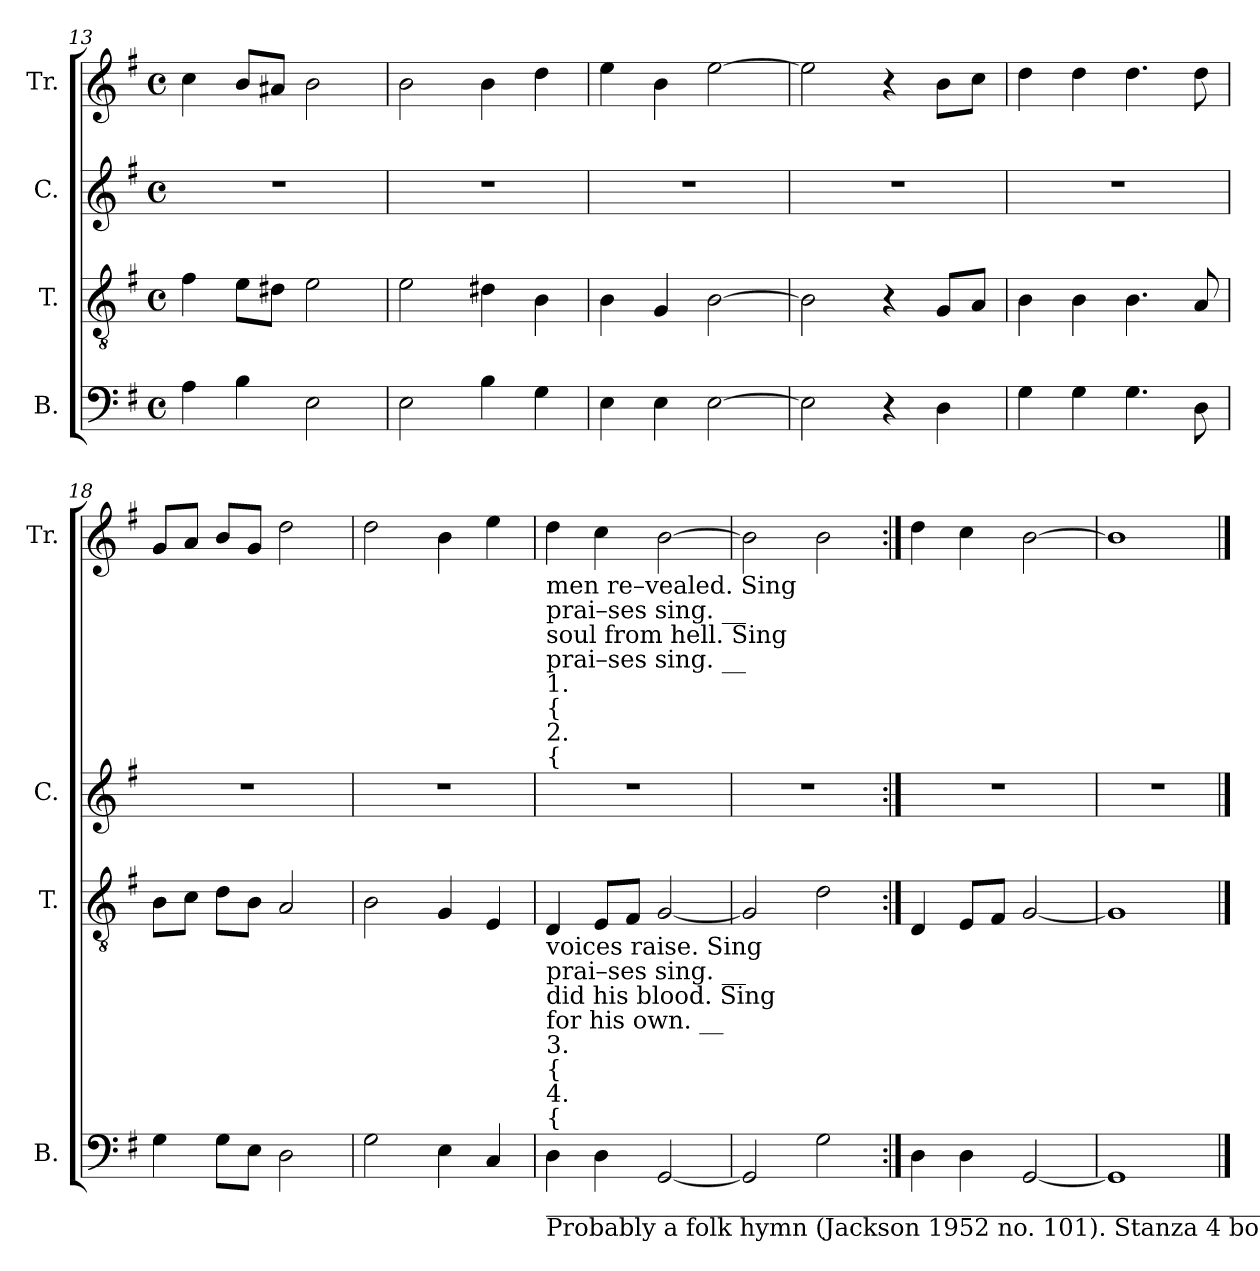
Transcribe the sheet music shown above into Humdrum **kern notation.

**kern	**kern	**kern	**kern
*part4	*part3	*part2	*part1
*staff4	*staff3	*staff2	*staff1
*I"B.	*I"T.	*I"C.	*I"Tr.
*I'B.	*I'T.	*I'C.	*I'Tr.
*clefF4	*clefGv2	*clefG2	*clefG2
*k[f#]	*k[f#]	*k[f#]	*k[f#]
*M4/4	*M4/4	*M4/4	*M4/4
*met(c)	*met(c)	*met(c)	*met(c)
=13	=13	=13	=13
4A\	4f#\	1r	4cc\
4B\	8e\L	.	8b/L
.	8d#X\J	.	8a#X/J
2E\	2e\	.	2b\
=14	=14	=14	=14
2E\	2e\	1r	2b\
4B\	4d#X\	.	4b\
4G\	4B\	.	4dd\
=15	=15	=15	=15
4E\	4B\	1r	4ee\
4E\	4G/	.	4b\
[2E\	[2B\	.	[2ee\
=16	=16	=16	=16
2E\]	2B\]	1r	2ee\]
4r	4r	.	4r
4D\	8G/L	.	8b\L
.	8A/J	.	8cc\J
=17	=17	=17	=17
4G\	4B\	1r	4dd\
4G\	4B\	.	4dd\
4.G\	4.B\	.	4.dd\
8D\	8A/	.	8dd\
=18	=18	=18	=18
4G\	8B\L	1r	8g/L
.	8c\J	.	8a/J
8G\L	8d\L	.	8b/L
8E\J	8B\J	.	8g/J
2D\	2A/	.	2dd\
=19	=19	=19	=19
2G\	2B\	1r	2dd\
4E\	4G/	.	4b\
4C/	4E/	.	4ee\
!!LO:LB:g=z
=20	=20	=20	=20
!	!	!	!LO:TX:b:t=men  re–vealed.   Sing
!	!	!	!LO:TX:b:t=prai–ses   sing. __
!	!	!	!LO:TX:b:t=soul  from  hell.    Sing
!	!	!	!LO:TX:b:t=prai–ses   sing. __
!	!	!	!LO:TX:b:t=1.
!	!	!	!LO:TX:b:t={
!	!	!	!LO:TX:b:t=2.
!	!	!	!LO:TX:b:t={
!	!LO:TX:b:t=voices  raise.       Sing	!	!
!	!LO:TX:b:t=prai–ses   sing. __	!	!
!	!LO:TX:b:t=did  his  blood.   Sing	!	!
!	!LO:TX:b:t=for   his   own. __	!	!
!	!LO:TX:b:t=3.	!	!
!	!LO:TX:b:t={	!	!
!	!LO:TX:b:t=4.	!	!
!	!LO:TX:b:t={	!	!
!LO:TX:b:t=________________________________________________________________________________________________	!	!	!
!LO:TX:b:t=Probably a folk hymn (Jackson 1952 no. 101). Stanza 4 borrowed from an older folk hymn (Jackson 1953b, nos. 47 and 164)	!	!	!
4D\	4D/	1r	4dd\
4D\	8E/L	.	4cc\
.	8F#/J	.	.
[2GG/	[2G/	.	[2b\
=21	=21	=21	=21
2GG/]	2G/]	1r	2b\]
2G\	2d\	.	2b\
=22:|!	=22:|!	=22:|!	=22:|!
4D\	4D/	1r	4dd\
4D\	8E/L	.	4cc\
.	8F#/J	.	.
[2GG/	[2G/	.	[2b\
=23	=23	=23	=23
1GG]	1G]	1r	1b]
==	==	==	==
*-	*-	*-	*-
